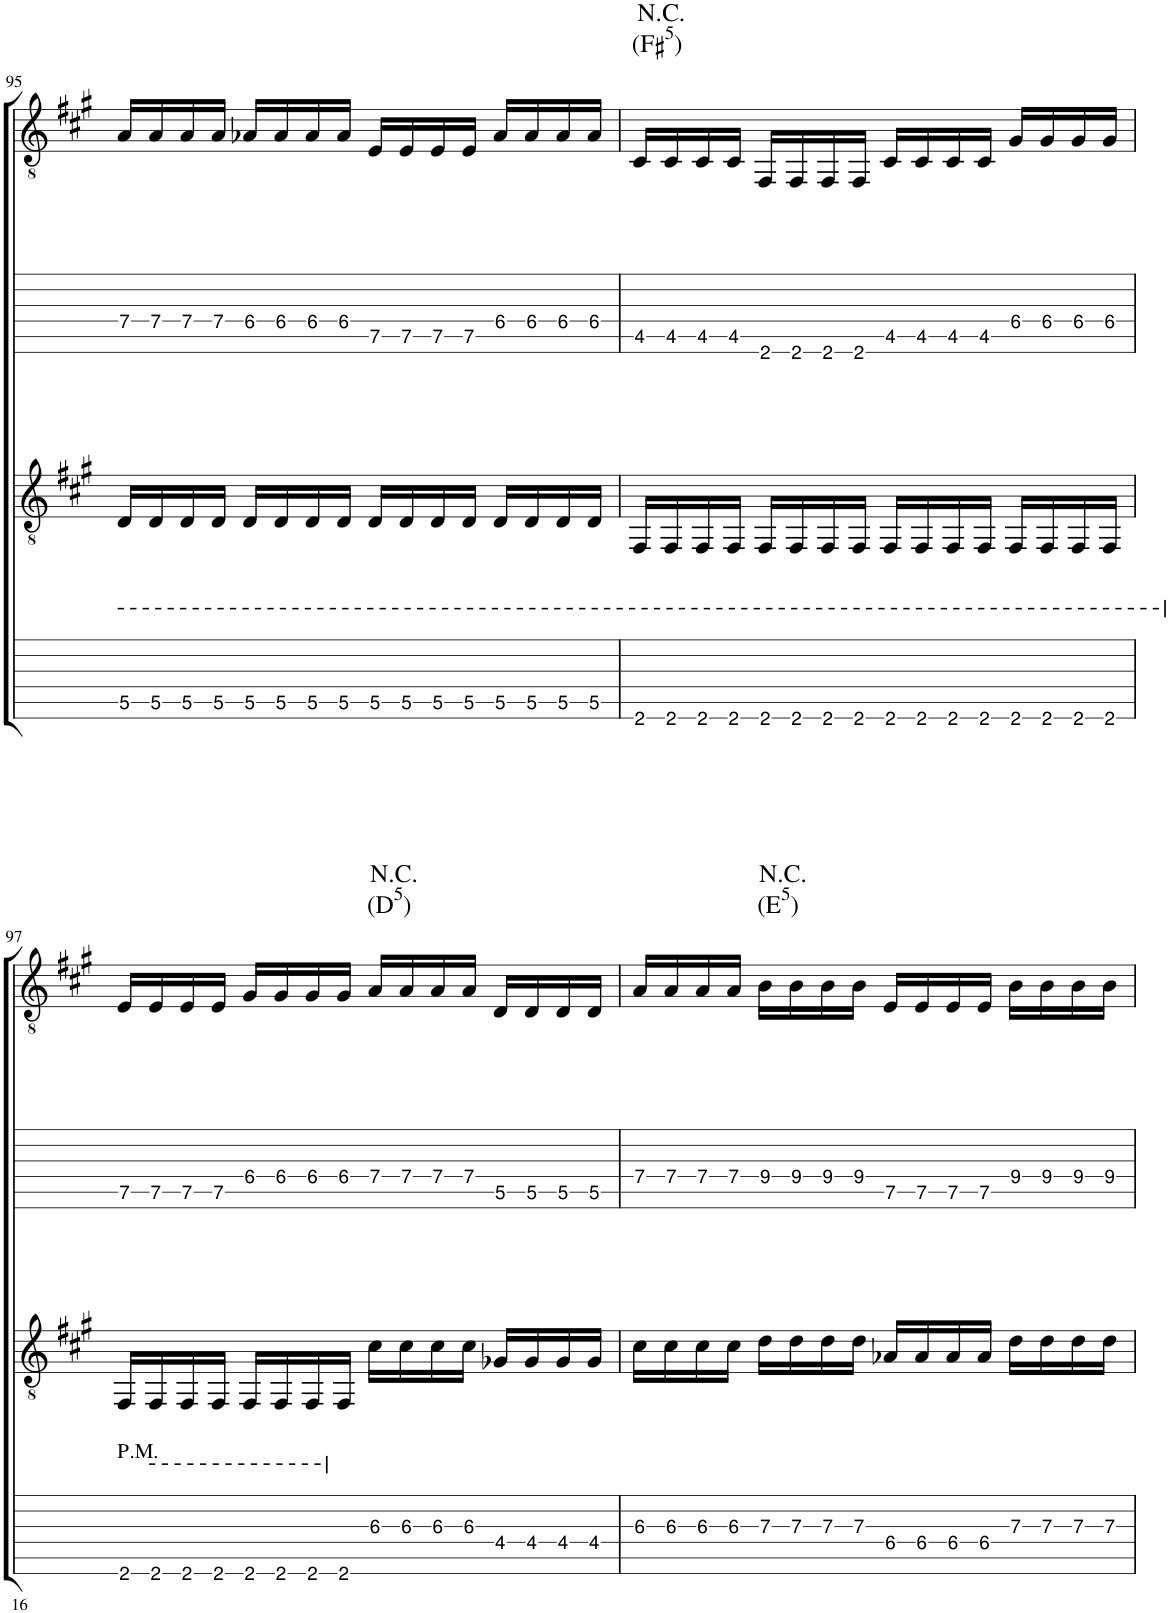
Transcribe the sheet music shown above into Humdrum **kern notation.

**kern	**kern	**kern	**kern
*part4	*part3	*part2	*part1
*staff4	*staff3	*staff2	*staff1
*I"Электрогитара	*I"Электрогитара	*I"Электрогитара	*I"Электрогитара
!!LO:PB:g=z
*	*clefGv2	*	*clefGv2
*k[f#c#g#]	*k[f#c#g#]	*k[f#c#g#]	*k[f#c#g#]
*M4/4	*M4/4	*M4/4	*M4/4
=95	=95	=95	=95
16DLL	16D/LL	16ALL	16A/LL
16DJ	16D/	16AJ	16A/
16DL	16D/	16AL	16A/
16DJJ	16D/JJ	16AJJ	16A/JJ
16DLL	16D/LL	16A-XLL	16A-X/LL
16DJ	16D/	16A-J	16A-/
16DL	16D/	16A-L	16A-/
16DJJ	16D/JJ	16A-JJ	16A-/JJ
16DLL	16D/LL	16ELL	16E/LL
16DJ	16D/	16EJ	16E/
16DL	16D/	16EL	16E/
16DJJ	16D/JJ	16EJJ	16E/JJ
16DLL	16D/LL	16A-LL	16A-/LL
16DJ	16D/	16A-J	16A-/
16DL	16D/	16A-L	16A-/
16DJJ	16D/JJ	16A-JJ	16A-/JJ
!LO:TX:a:t=|	!	!	!
=96	=96	=96	=96
!	!	!	!LO:TX:a:t=(F♯
!	!	!	!LO:TX:a:t=5
!	!	!	!LO:TX:a:t=)
!	!	!	!LO:TX:a:t=N.C.
16FF#LL	16FF#/LL	16C#LL	16C#/LL
16FF#J	16FF#/	16C#J	16C#/
16FF#L	16FF#/	16C#L	16C#/
16FF#JJ	16FF#/JJ	16C#JJ	16C#/JJ
16FF#LL	16FF#/LL	16FF#LL	16FF#/LL
16FF#J	16FF#/	16FF#J	16FF#/
16FF#L	16FF#/	16FF#L	16FF#/
16FF#JJ	16FF#/JJ	16FF#JJ	16FF#/JJ
16FF#LL	16FF#/LL	16C#LL	16C#/LL
16FF#J	16FF#/	16C#J	16C#/
16FF#L	16FF#/	16C#L	16C#/
16FF#JJ	16FF#/JJ	16C#JJ	16C#/JJ
16FF#LL	16FF#/LL	16G#LL	16G#/LL
16FF#J	16FF#/	16G#J	16G#/
16FF#L	16FF#/	16G#L	16G#/
16FF#JJ	16FF#/JJ	16G#JJ	16G#/JJ
!!LO:LB:g=z
=97	=97	=97	=97
!LO:TX:a:t=P.M.	!	!	!
16FF#LL	16FF#/LL	16ELL	16E/LL
16FF#J	16FF#/	16EJ	16E/
16FF#L	16FF#/	16EL	16E/
16FF#JJ	16FF#/JJ	16EJJ	16E/JJ
16FF#LL	16FF#/LL	16G#LL	16G#/LL
16FF#J	16FF#/	16G#J	16G#/
16FF#L	16FF#/	16G#L	16G#/
16FF#JJ	16FF#/JJ	16G#JJ	16G#/JJ
!	!	!	!LO:TX:a:t=(D
!	!	!	!LO:TX:a:t=5
!	!	!	!LO:TX:a:t=)
!	!	!	!LO:TX:a:t=N.C.
16c#LL	16c#\LL	16ALL	16A/LL
16c#J	16c#\	16AJ	16A/
16c#L	16c#\	16AL	16A/
16c#JJ	16c#\JJ	16AJJ	16A/JJ
16G-XLL	16G-X/LL	16DLL	16D/LL
16G-J	16G-/	16DJ	16D/
16G-L	16G-/	16DL	16D/
16G-JJ	16G-/JJ	16DJJ	16D/JJ
!LO:TX:a:t=|	!	!	!
=98	=98	=98	=98
16c#LL	16c#\LL	16ALL	16A/LL
16c#J	16c#\	16AJ	16A/
16c#L	16c#\	16AL	16A/
16c#JJ	16c#\JJ	16AJJ	16A/JJ
!	!	!	!LO:TX:a:t=(E
!	!	!	!LO:TX:a:t=5
!	!	!	!LO:TX:a:t=)
!	!	!	!LO:TX:a:t=N.C.
16dLL	16d\LL	16BLL	16B\LL
16dJ	16d\	16BJ	16B\
16dL	16d\	16BL	16B\
16dJJ	16d\JJ	16BJJ	16B\JJ
16A-XLL	16A-X/LL	16ELL	16E/LL
16A-J	16A-/	16EJ	16E/
16A-L	16A-/	16EL	16E/
16A-JJ	16A-/JJ	16EJJ	16E/JJ
16dLL	16d\LL	16BLL	16B\LL
16dJ	16d\	16BJ	16B\
16dL	16d\	16BL	16B\
16dJJ	16d\JJ	16BJJ	16B\JJ
=	=	=	=
*-	*-	*-	*-
